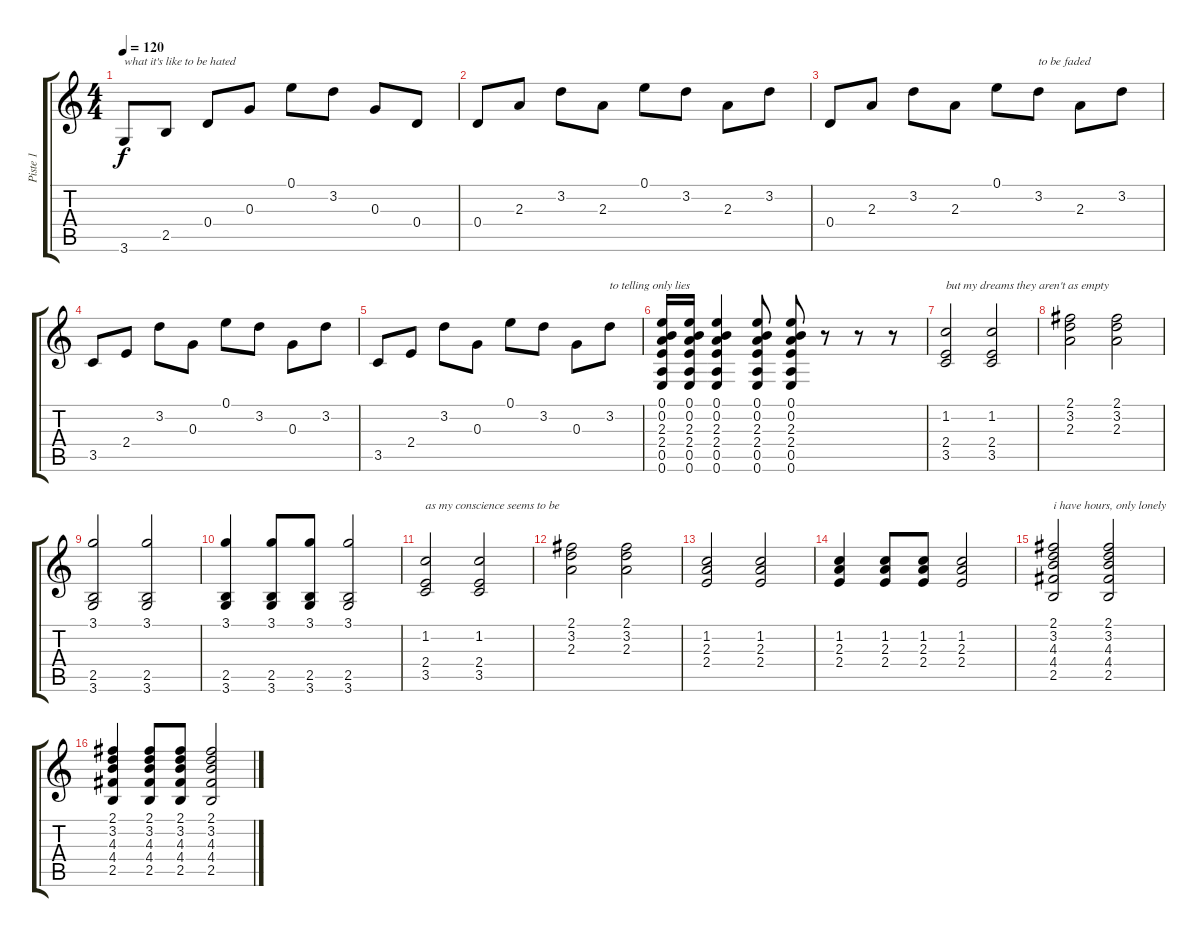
\track ("Piste 1" "Piste 1") {instrument acousticguitarsteel}
\staff {score tabs}
\tuning (E4 B3 G3 D3 A2 E2) {hide}
\ts (4 4)
\tempo 120
\clef g2
\ks c
3.6.8{txt "what it's like to be hated" dy f} 2.5.8 0.4.8 0.3.8 0.1.8 3.2.8 0.3.8 0.4.8 |
0.4.8 2.3.8 3.2.8 2.3.8 0.1.8 3.2.8 2.3.8 3.2.8 |
0.4.8 2.3.8 3.2.8 2.3.8 0.1.8 3.2.8{txt "to be faded"} 2.3.8 3.2.8 |
3.5.8 2.4.8 3.2.8 0.3.8 0.1.8 3.2.8 0.3.8 3.2.8 |
3.5.8 2.4.8 3.2.8 0.3.8 0.1.8 3.2.8 0.3.8 3.2.8{txt "to telling only lies"} |
(0.1 0.2 2.3 2.4 0.5 0.6).16 (0.1 0.2 2.3 2.4 0.5 0.6).16 (0.1 0.2 2.3 2.4 0.5 0.6).4 (0.1 0.2 2.3 2.4 0.5 0.6).8 (0.1 0.2 2.3 2.4 0.5 0.6).8 r.8 r.8 r.8 |
(1.2 2.4 3.5).2{txt "but my dreams they aren't as empty"} (1.2 2.4 3.5).2 |
(2.1 3.2 2.3).2 (2.1 3.2 2.3).2 |
(3.1 2.5 3.6).2 (3.1 2.5 3.6).2 |
(3.1 2.5 3.6).4 (3.1 2.5 3.6).8 (3.1 2.5 3.6).8 (3.1 2.5 3.6).2 |
(1.2 2.4 3.5).2{txt "as my conscience seems to be"} (1.2 2.4 3.5).2 |
(2.1 3.2 2.3).2 (2.1 3.2 2.3).2 |
(1.2 2.3 2.4).2 (1.2 2.3 2.4).2 |
(1.2 2.3 2.4).4 (1.2 2.3 2.4).8 (1.2 2.3 2.4).8 (1.2 2.3 2.4).2 |
(2.1 3.2 4.3 4.4 2.5).2{txt "i have hours, only lonely"} (2.1 3.2 4.3 4.4 2.5).2 |
(2.1 3.2 4.3 4.4 2.5).4 (2.1 3.2 4.3 4.4 2.5).8 (2.1 3.2 4.3 4.4 2.5).8 (2.1 3.2 4.3 4.4 2.5).2
